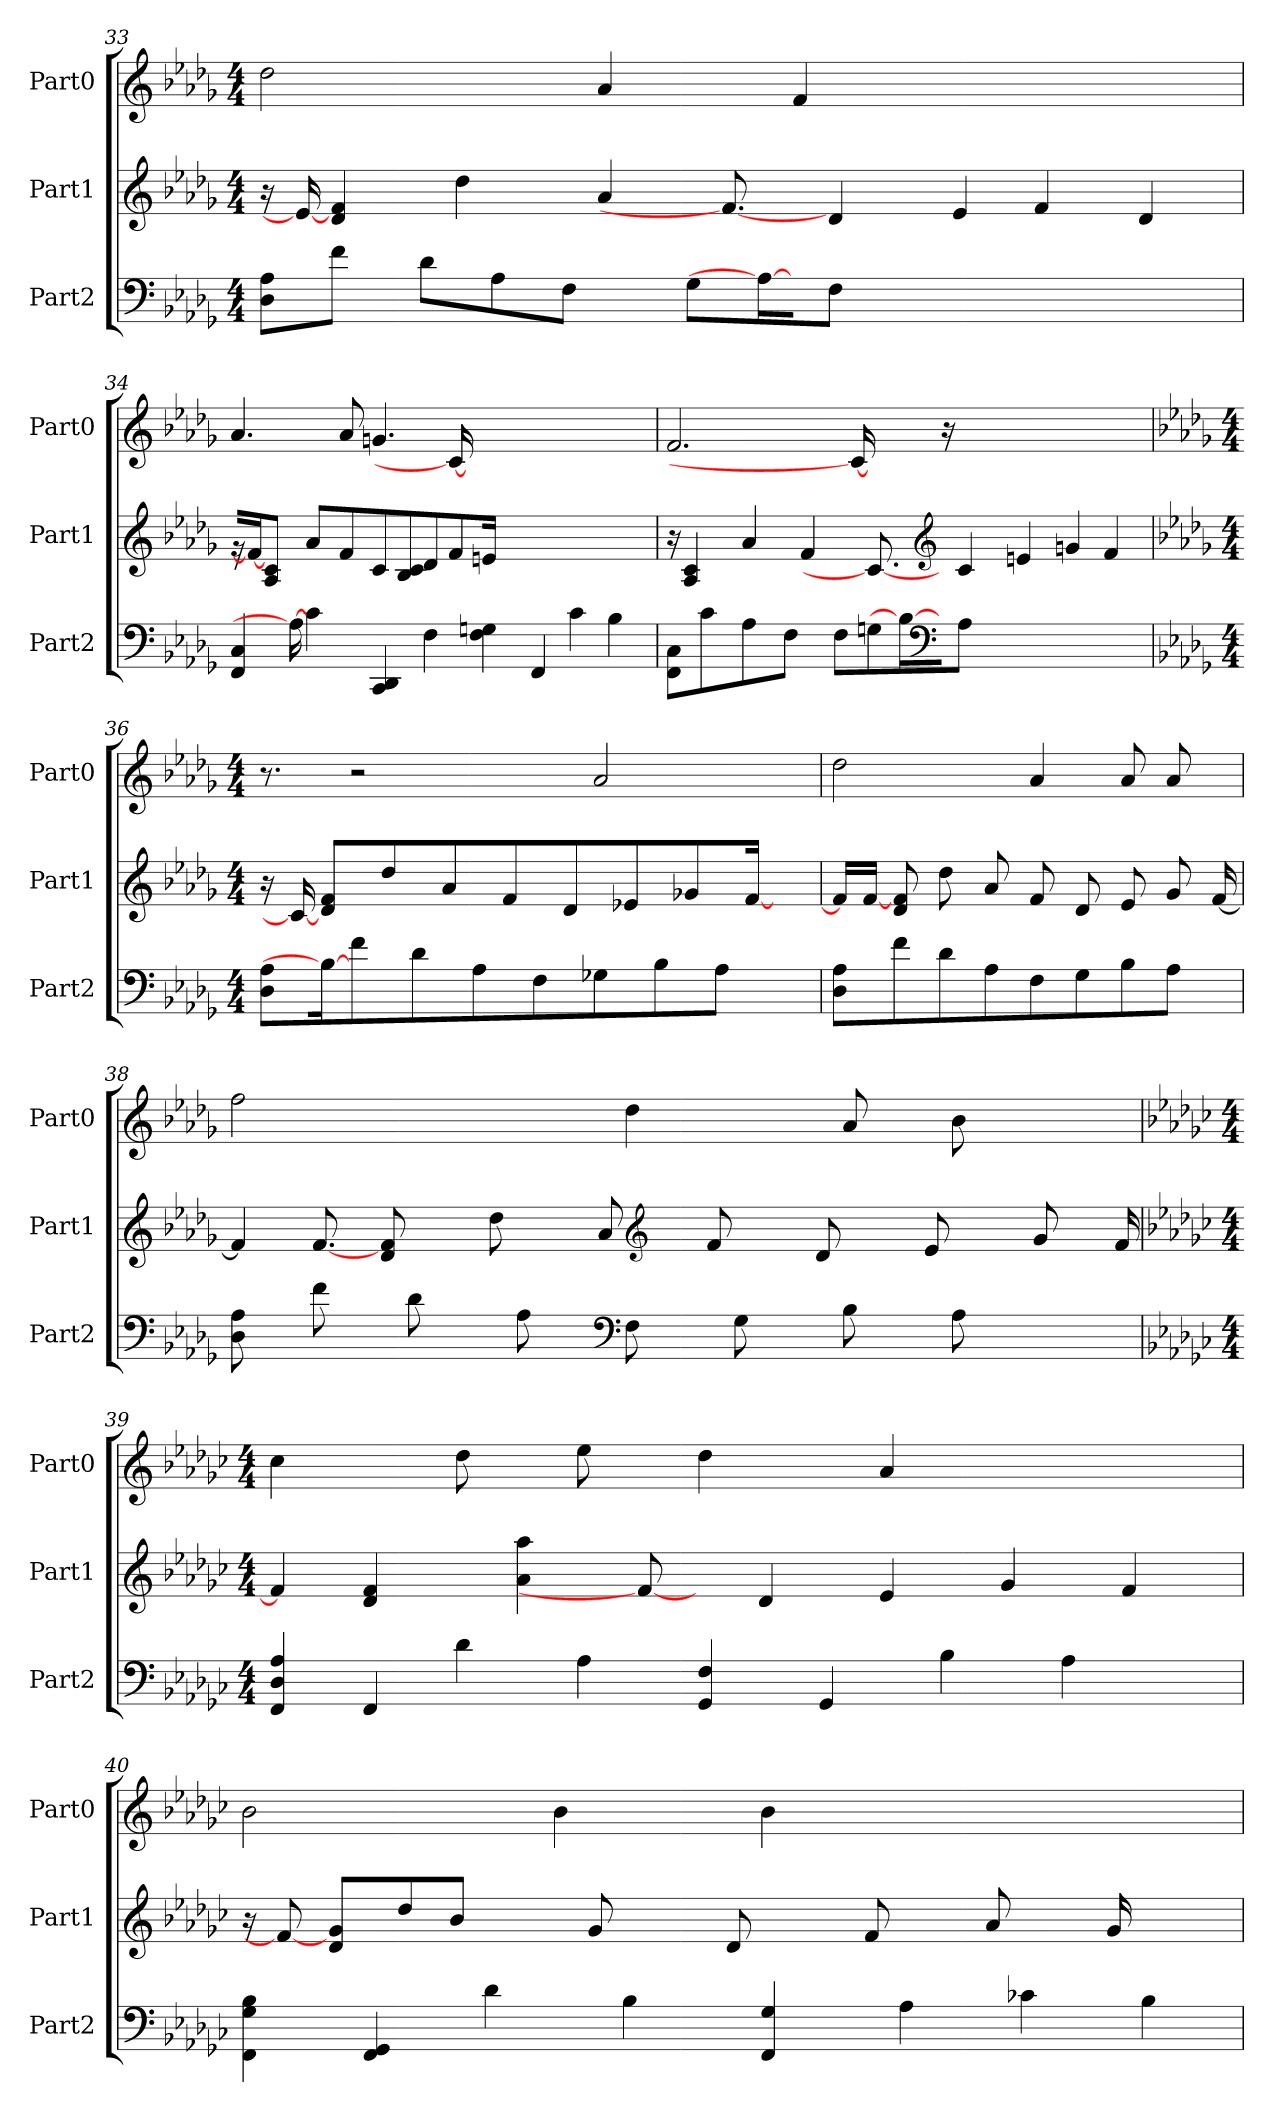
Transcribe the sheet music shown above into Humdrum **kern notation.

**kern	**kern	**kern
*part3	*part2	*part1
*staff3	*staff2	*staff1
*I"Part2	*I"Part1	*I"Part0
*I'Part2	*I'Part1	*I'Part0
!!LO:LB:g=z
*clefF4	*clefG2	*clefG2
*k[b-e-a-d-g-]	*k[b-e-a-d-g-]	*k[b-e-a-d-g-]
*M4/4	*M4/4	*M4/4
=33	=33	=33
8D- 8A-L	16r	2dd-
.	16e-_	.
8fJ	4d- 4f	.
16ryy	.	.
8d-L	.	.
.	4dd-	.
8A-	.	.
.	.	8ryy
8FJ	.	.
.	4a-	4a-
8ryy	.	.
8G-L	.	.
.	8.f_	8ryy
16A-k_	.	.
16ryy	.	4f
8FJ	4d-	.
2..ryy	.	.
.	.	2ryy
.	4e-	.
.	4f	.
.	.	4ryy
.	4d-	.
.	.	16ryy
=34	=34	=34
4FF 4C	16r	4.a-
.	16f_	.
.	8A- 8cJ	.
16A-_	16ryy	.
4c	8a-L	.
.	.	16ryy
.	8f	8a-
4DD- 4CC	8c	4.gn
.	8c 8B-	.
4F	8d-	.
.	8f	16c_
.	.	1ryy
4F 4Gn	16enJk	.
.	2...ryy	.
4FF	.	.
4c	.	.
4B-	.	.
.	.	16ryy
=35	=35	=35
8FF 8CL	16r	2.f
.	4A- 4c	.
8cJ	.	.
16ryy	.	.
8A-J	4a-	.
16ryy	.	.
8FJ	.	.
.	4f	.
16ryy	.	.
8FL	.	.
.	.	16c_
8Gn	8.c_	8ryy
16B-k_	.	16ryy
*clefF4	*clefG2	*
16ryy	16ryy	16r
8A-J	4c	8.ryy
8ryy	.	.
.	.	8ryy
2.ryy	4en	.
.	.	2ryy
.	4gn	.
.	4f	.
.	.	8.ryy
!!LO:LB:g=z
=36	=36	=36
*k[b-e-a-d-g-]	*k[b-e-a-d-g-]	*k[b-e-a-d-g-]
*M4/4	*M4/4	*M4/4
8D- 8A-L	16r	8.r
.	16c_	.
16B-k_	8d- 8fL	.
8f	.	2r
.	8dd-	.
8d-	.	.
.	8a-	.
8A-	.	.
.	8f	.
8F	.	.
.	8d-	.
8G-X	.	2a-
.	8e-X	.
8B-	.	.
.	8g-X	.
8A-J	.	.
.	[16fJk	.
8ryy	8ryy	.
=37	=37	=37
8D- 8A-L	16fLL]	2dd-
.	[16fJJ	.
8f	8d- 8f	.
8d-	8dd-	.
8A-	8a-	.
8F	8f	4a-
8G-	8d-	.
8B-	8e-	8a-
8A-J	8g-	8a-
16ryy	[16f	16ryy
=38	=38	=38
8D- 8A-	4f]	2ff
8ryy	.	.
8f	[8.f	.
8ryy	.	.
.	8d- 8f	.
8d-	.	8ryy
.	8ryy	.
8ryy	.	8ryy
.	8dd-	.
8A-	.	8ryy
.	8ryy	.
8ryy	.	8ryy
.	8a-	.
*clefF4	*	*
8F	.	4dd-
*	*clefG2	*
.	8ryy	.
8ryy	.	.
.	8f	.
8G-	.	8ryy
.	8ryy	.
8ryy	.	8ryy
.	8d-	.
8B-	.	8a-
.	8ryy	.
8ryy	.	8ryy
.	8e-	.
8A-	.	8b-
.	8ryy	.
16ryy	.	16ryy
4ryy	8g-	4ryy
.	8ryy	.
16ryy	16f	16ryy
!!LO:PB:g=z
=39	=39	=39
*k[b-e-a-d-g-c-]	*k[b-e-a-d-g-c-]	*k[b-e-a-d-g-c-]
*M4/4	*M4/4	*M4/4
4FF 4D- 4A-	4f]	4cc-
4FF	4d- 4f	4ryy
4d-	8ryy	8dd-
.	4aa- 4a-	8ryy
4A-	.	8ee-
.	8f_	8ryy
4GG- 4F	8ryy	4dd-
.	4d-	.
4GG-	.	8ryy
.	4e-	4a-
4B-	.	.
.	4g-	8ryy
4A-	.	8ryy
.	4f	4ryy
8ryy	.	.
=40	=40	=40
4FF 4G- 4B-	16r	2b-
.	8f_	.
.	8d- 8g-L	.
4GG- 4FF	.	.
.	8dd-	.
.	8b-J	.
4d-	.	8ryy
.	8ryy	.
.	.	4b-
.	8g-	.
4B-	.	.
.	8ryy	.
.	.	8ryy
.	8d-	.
4FF 4G-	.	4b-
.	16ryy	.
.	16ryy	.
.	8f	.
4A-	.	16ryy
.	8ryy	2ryy
.	8a-	.
4c-X	.	.
.	8ryy	.
.	16g-	.
4B-	4ryy	.
.	.	8.ryy
=	=	=
*-	*-	*-
